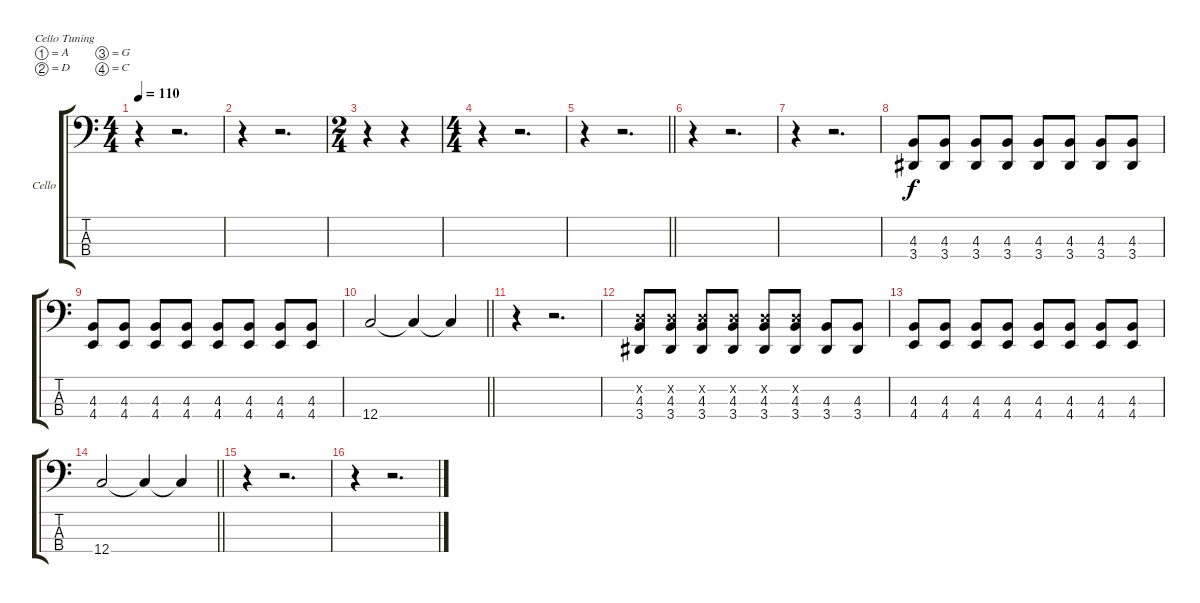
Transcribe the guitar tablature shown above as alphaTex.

\bracketExtendMode groupsimilarinstruments
\firstSystemTrackNameOrientation horizontal
\otherSystemsTrackNameOrientation horizontal
\track ("Cello" "Cello") {instrument cello}
\staff {score tabs}
\tuning (A3 D3 G2 C2)
\ts (4 4)
\tempo 110
\clef f4
\ks c
r.4{dy f} r.2{d} |
r.4 r.2{d} |
\ts (2 4)
\beaming (8 2 2 2 2)
r.4 r.4 |
\ts (4 4)
\beaming (8 2 2 2 2)
r.4 r.2{d} |
\barLineRight lightlight
r.4 r.2{d} |
r.4 r.2{d} |
r.4 r.2{d} |
(4.3 3.4).8 (4.3 3.4).8 (4.3 3.4).8 (4.3 3.4).8 (4.3 3.4).8 (4.3 3.4).8 (4.3 3.4).8 (4.3 3.4).8 |
(4.3 4.4).8 (4.3 4.4).8 (4.3 4.4).8 (4.3 4.4).8 (4.3 4.4).8 (4.3 4.4).8 (4.3 4.4).8 (4.3 4.4).8 |
\barLineRight lightlight
12.4.2 12.4{t}.4 12.4{t}.4 |
r.4 r.2{d} |
(0.2{x} 4.3 3.4).8 (0.2{x} 4.3 3.4).8 (0.2{x} 4.3 3.4).8 (0.2{x} 4.3 3.4).8 (0.2{x} 4.3 3.4).8 (0.2{x} 4.3 3.4).8 (4.3 3.4).8 (4.3 3.4).8 |
(4.3 4.4).8 (4.3 4.4).8 (4.3 4.4).8 (4.3 4.4).8 (4.3 4.4).8 (4.3 4.4).8 (4.3 4.4).8 (4.3 4.4).8 |
\barLineRight lightlight
12.4.2 12.4{t}.4 12.4{t}.4 |
r.4 r.2{d} |
r.4 r.2{d}
